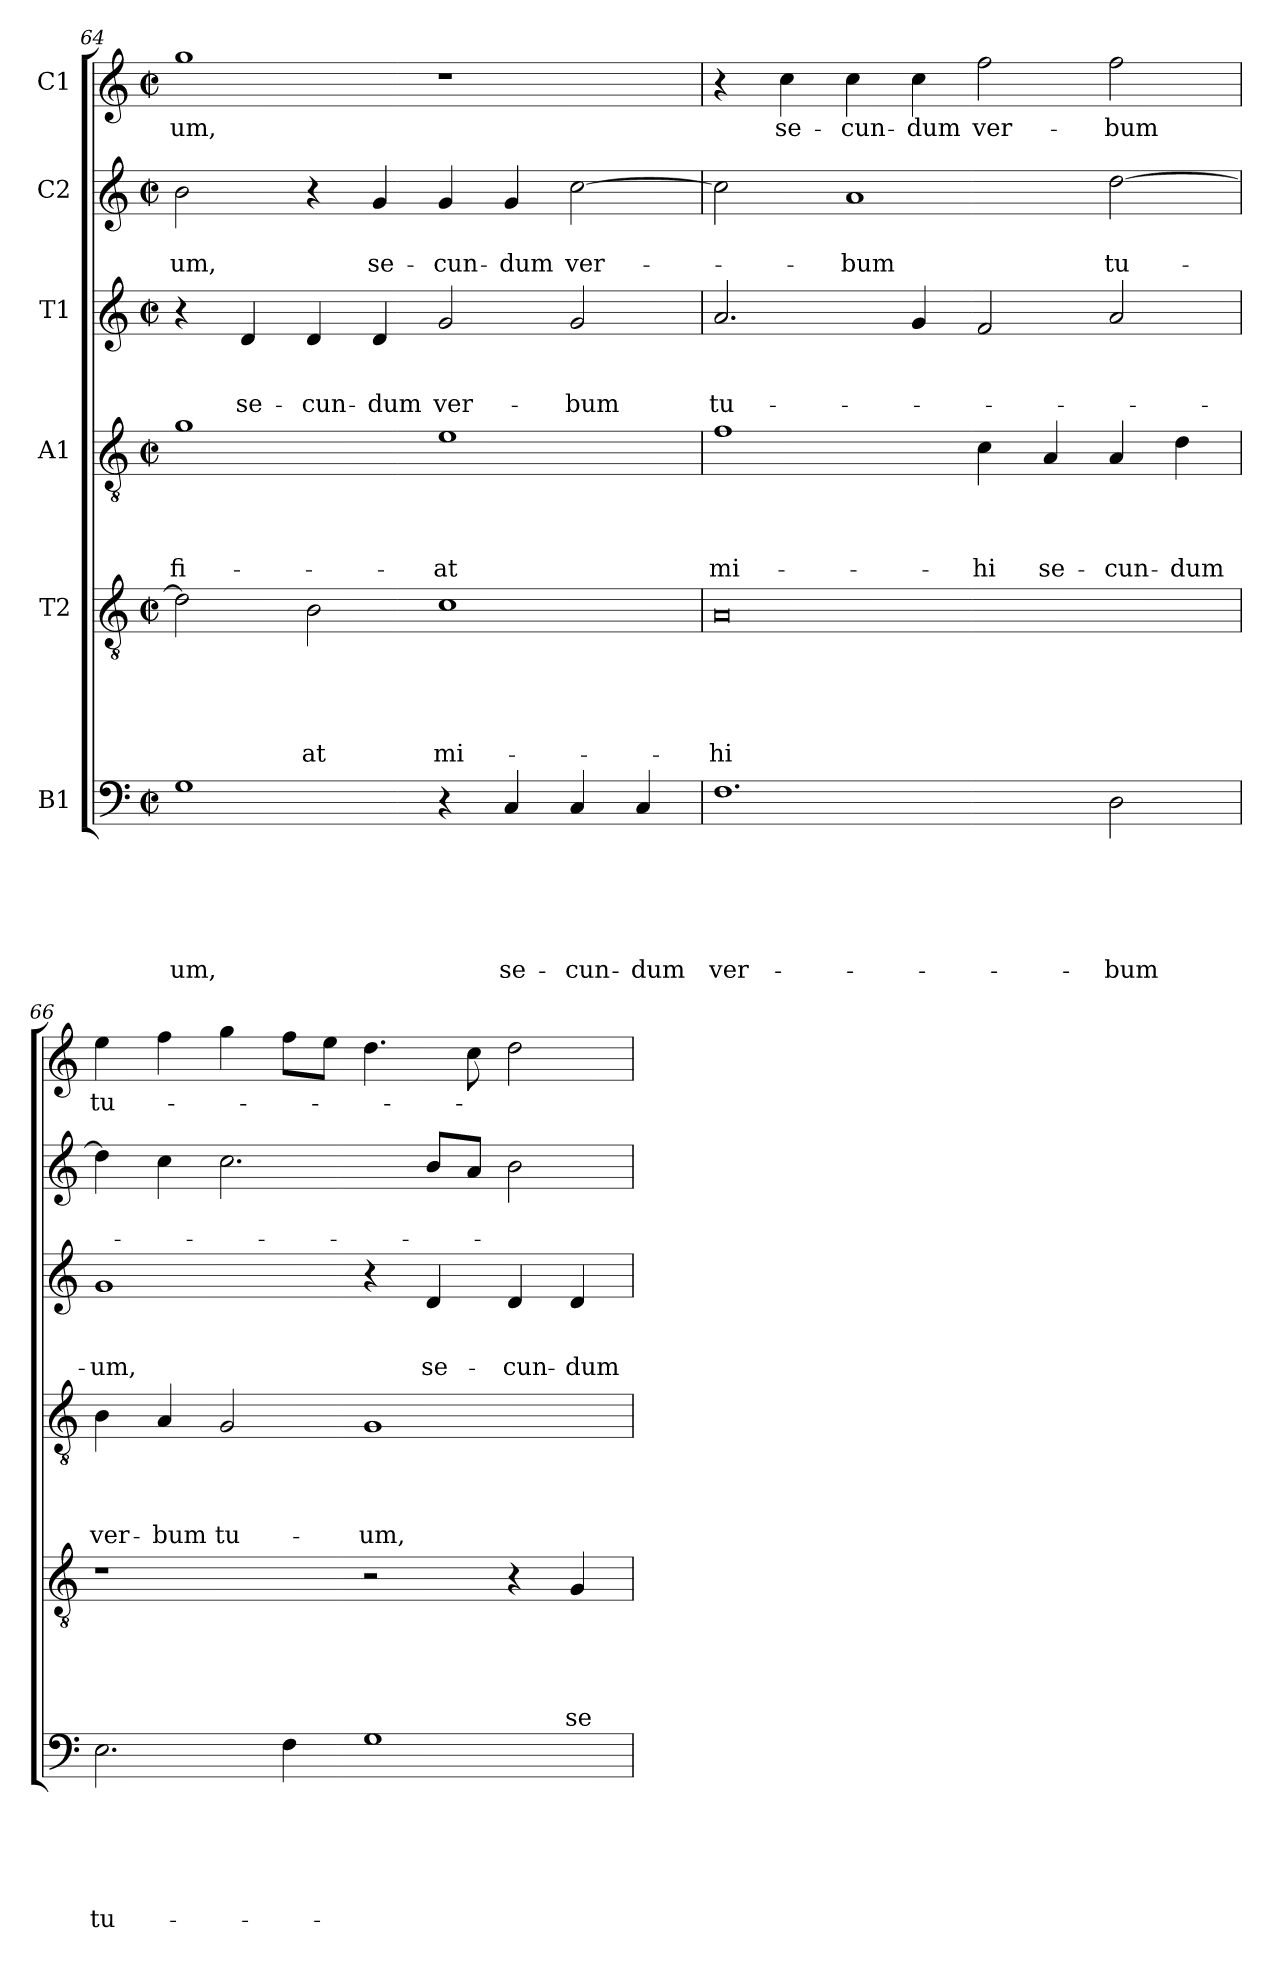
**kern	**text	**text	**text	**text	**text	**text	**kern	**text	**text	**text	**text	**text	**kern	**text	**text	**text	**text	**kern	**text	**text	**text	**kern	**text	**text	**kern	**text
*part6	*part6	*part6	*part6	*part6	*part6	*part6	*part5	*part5	*part5	*part5	*part5	*part5	*part4	*part4	*part4	*part4	*part4	*part3	*part3	*part3	*part3	*part2	*part2	*part2	*part1	*part1
*staff6	*staff6	*staff6	*staff6	*staff6	*staff6	*staff6	*staff5	*staff5	*staff5	*staff5	*staff5	*staff5	*staff4	*staff4	*staff4	*staff4	*staff4	*staff3	*staff3	*staff3	*staff3	*staff2	*staff2	*staff2	*staff1	*staff1
*I"B1	*	*	*	*	*	*	*I"T2	*	*	*	*	*	*I"A1	*	*	*	*	*I"T1	*	*	*	*I"C2	*	*	*I"C1	*
!!LO:LB:g=z
*clefF4	*	*	*	*	*	*	*clefGv2	*	*	*	*	*	*clefGv2	*	*	*	*	*clefG2	*	*	*	*clefG2	*	*	*clefG2	*
*k[]	*	*	*	*	*	*	*k[]	*	*	*	*	*	*k[]	*	*	*	*	*k[]	*	*	*	*k[]	*	*	*k[]	*
*C:	*	*	*	*	*	*	*C:	*	*	*	*	*	*C:	*	*	*	*	*C:	*	*	*	*C:	*	*	*C:	*
*M2/2	*	*	*	*	*	*	*M2/2	*	*	*	*	*	*M2/2	*	*	*	*	*M2/2	*	*	*	*M2/2	*	*	*M2/2	*
*met(c|)	*	*	*	*	*	*	*met(c|)	*	*	*	*	*	*met(c|)	*	*	*	*	*met(c|)	*	*	*	*met(c|)	*	*	*met(c|)	*
=64	=64	=64	=64	=64	=64	=64	=64	=64	=64	=64	=64	=64	=64	=64	=64	=64	=64	=64	=64	=64	=64	=64	=64	=64	=64	=64
!	!	!	!	!	!	!LO:LY:b	!	!	!	!	!	!	!	!	!	!	!LO:LY:b	!	!	!	!	!	!	!LO:LY:b	!	!LO:LY:b
1G	.	.	.	.	.	-um,	2d\]	.	.	.	.	.	1g	.	.	.	fi-	4r	.	.	.	2b\	.	-um,	1gg	-um,
!	!	!	!	!	!	!	!	!	!	!	!	!	!	!	!	!	!	!	!	!	!LO:LY:b	!	!	!	!	!
.	.	.	.	.	.	.	.	.	.	.	.	.	.	.	.	.	.	4d/	.	.	se-	.	.	.	.	.
!	!	!	!	!	!	!	!	!	!	!	!	!LO:LY:b	!	!	!	!	!	!	!	!	!LO:LY:b	!	!	!	!	!
.	.	.	.	.	.	.	2B\	.	.	.	.	-at	.	.	.	.	.	4d/	.	.	-cun-	4r	.	.	.	.
!	!	!	!	!	!	!	!	!	!	!	!	!	!	!	!	!	!	!	!	!	!LO:LY:b	!	!	!LO:LY:b	!	!
.	.	.	.	.	.	.	.	.	.	.	.	.	.	.	.	.	.	4d/	.	.	-dum	4g/	.	se-	.	.
!	!	!	!	!	!	!	!	!	!	!	!	!LO:LY:b	!	!	!	!	!LO:LY:b	!	!	!	!LO:LY:b	!	!	!LO:LY:b	!	!
4r	.	.	.	.	.	.	1c	.	.	.	.	mi-	1e	.	.	.	-at	2g/	.	.	ver-	4g/	.	-cun-	1r	.
!	!	!	!	!	!	!LO:LY:b	!	!	!	!	!	!	!	!	!	!	!	!	!	!	!	!	!	!LO:LY:b	!	!
4C/	.	.	.	.	.	se-	.	.	.	.	.	.	.	.	.	.	.	.	.	.	.	4g/	.	-dum	.	.
!	!	!	!	!	!	!LO:LY:b	!	!	!	!	!	!	!	!	!	!	!	!	!	!	!LO:LY:b	!	!	!LO:LY:b	!	!
4C/	.	.	.	.	.	-cun-	.	.	.	.	.	.	.	.	.	.	.	2g/	.	.	-bum	[2cc\	.	ver-	.	.
!	!	!	!	!	!	!LO:LY:b	!	!	!	!	!	!	!	!	!	!	!	!	!	!	!	!	!	!	!	!
4C/	.	.	.	.	.	-dum	.	.	.	.	.	.	.	.	.	.	.	.	.	.	.	.	.	.	.	.
=65	=65	=65	=65	=65	=65	=65	=65	=65	=65	=65	=65	=65	=65	=65	=65	=65	=65	=65	=65	=65	=65	=65	=65	=65	=65	=65
!	!	!	!	!	!	!LO:LY:b	!	!	!	!	!	!LO:LY:b	!	!	!	!	!LO:LY:b	!	!	!	!LO:LY:b	!	!	!	!	!
1.F	.	.	.	.	.	ver-	0A	.	.	.	.	-hi	1f	.	.	.	mi-	2.a/	.	.	tu-	2cc\]	.	.	4r	.
!	!	!	!	!	!	!	!	!	!	!	!	!	!	!	!	!	!	!	!	!	!	!	!	!	!	!LO:LY:b
.	.	.	.	.	.	.	.	.	.	.	.	.	.	.	.	.	.	.	.	.	.	.	.	.	4cc\	se-
!	!	!	!	!	!	!	!	!	!	!	!	!	!	!	!	!	!	!	!	!	!	!	!	!LO:LY:b	!	!LO:LY:b
.	.	.	.	.	.	.	.	.	.	.	.	.	.	.	.	.	.	.	.	.	.	1a	.	-bum	4cc\	-cun-
!	!	!	!	!	!	!	!	!	!	!	!	!	!	!	!	!	!	!	!	!	!	!	!	!	!	!LO:LY:b
.	.	.	.	.	.	.	.	.	.	.	.	.	.	.	.	.	.	4g/	.	.	.	.	.	.	4cc\	-dum
!	!	!	!	!	!	!	!	!	!	!	!	!	!	!	!	!	!LO:LY:b	!	!	!	!	!	!	!	!	!LO:LY:b
.	.	.	.	.	.	.	.	.	.	.	.	.	4c\	.	.	.	-hi	2f/	.	.	.	.	.	.	2ff\	ver-
!	!	!	!	!	!	!	!	!	!	!	!	!	!	!	!	!	!LO:LY:b	!	!	!	!	!	!	!	!	!
.	.	.	.	.	.	.	.	.	.	.	.	.	4A/	.	.	.	se-	.	.	.	.	.	.	.	.	.
!	!	!	!	!	!	!LO:LY:b	!	!	!	!	!	!	!	!	!	!	!LO:LY:b	!	!	!	!	!	!	!LO:LY:b	!	!LO:LY:b
2D\	.	.	.	.	.	-bum	.	.	.	.	.	.	4A/	.	.	.	-cun-	2a/	.	.	.	[2dd\	.	tu-	2ff\	-bum
!	!	!	!	!	!	!	!	!	!	!	!	!	!	!	!	!	!LO:LY:b	!	!	!	!	!	!	!	!	!
.	.	.	.	.	.	.	.	.	.	.	.	.	4d\	.	.	.	-dum	.	.	.	.	.	.	.	.	.
=66	=66	=66	=66	=66	=66	=66	=66	=66	=66	=66	=66	=66	=66	=66	=66	=66	=66	=66	=66	=66	=66	=66	=66	=66	=66	=66
!	!	!	!	!	!	!LO:LY:b	!	!	!	!	!	!	!	!	!	!	!LO:LY:b	!	!	!	!LO:LY:b	!	!	!	!	!LO:LY:b
2.E\	.	.	.	.	.	tu-	1r	.	.	.	.	.	4B\	.	.	.	ver-	1g	.	.	-um,	4dd\]	.	.	4ee\	tu-
!	!	!	!	!	!	!	!	!	!	!	!	!	!	!	!	!	!LO:LY:b	!	!	!	!	!	!	!	!	!
.	.	.	.	.	.	.	.	.	.	.	.	.	4A/	.	.	.	-bum	.	.	.	.	4cc\	.	.	4ff\	.
!	!	!	!	!	!	!	!	!	!	!	!	!	!	!	!	!	!LO:LY:b	!	!	!	!	!	!	!	!	!
.	.	.	.	.	.	.	.	.	.	.	.	.	2G/	.	.	.	tu-	.	.	.	.	2.cc\	.	.	4gg\	.
4F\	.	.	.	.	.	.	.	.	.	.	.	.	.	.	.	.	.	.	.	.	.	.	.	.	8ff\L	.
.	.	.	.	.	.	.	.	.	.	.	.	.	.	.	.	.	.	.	.	.	.	.	.	.	8ee\J	.
!	!	!	!	!	!	!	!	!	!	!	!	!	!	!	!	!	!LO:LY:b	!	!	!	!	!	!	!	!	!
1G	.	.	.	.	.	.	2r	.	.	.	.	.	1G	.	.	.	-um,	4r	.	.	.	.	.	.	4.dd\	.
!	!	!	!	!	!	!	!	!	!	!	!	!	!	!	!	!	!	!	!	!	!LO:LY:b	!	!	!	!	!
.	.	.	.	.	.	.	.	.	.	.	.	.	.	.	.	.	.	4d/	.	.	se-	8b/L	.	.	.	.
.	.	.	.	.	.	.	.	.	.	.	.	.	.	.	.	.	.	.	.	.	.	8a/J	.	.	8cc\	.
!	!	!	!	!	!	!	!	!	!	!	!	!	!	!	!	!	!	!	!	!	!LO:LY:b	!	!	!	!	!
.	.	.	.	.	.	.	4r	.	.	.	.	.	.	.	.	.	.	4d/	.	.	-cun-	2b\	.	.	2dd\	.
!	!	!	!	!	!	!	!	!	!	!	!	!LO:LY:b	!	!	!	!	!	!	!	!	!LO:LY:b	!	!	!	!	!
.	.	.	.	.	.	.	4G/	.	.	.	.	se-	.	.	.	.	.	4d/	.	.	-dum	.	.	.	.	.
=	=	=	=	=	=	=	=	=	=	=	=	=	=	=	=	=	=	=	=	=	=	=	=	=	=	=
*-	*-	*-	*-	*-	*-	*-	*-	*-	*-	*-	*-	*-	*-	*-	*-	*-	*-	*-	*-	*-	*-	*-	*-	*-	*-	*-
